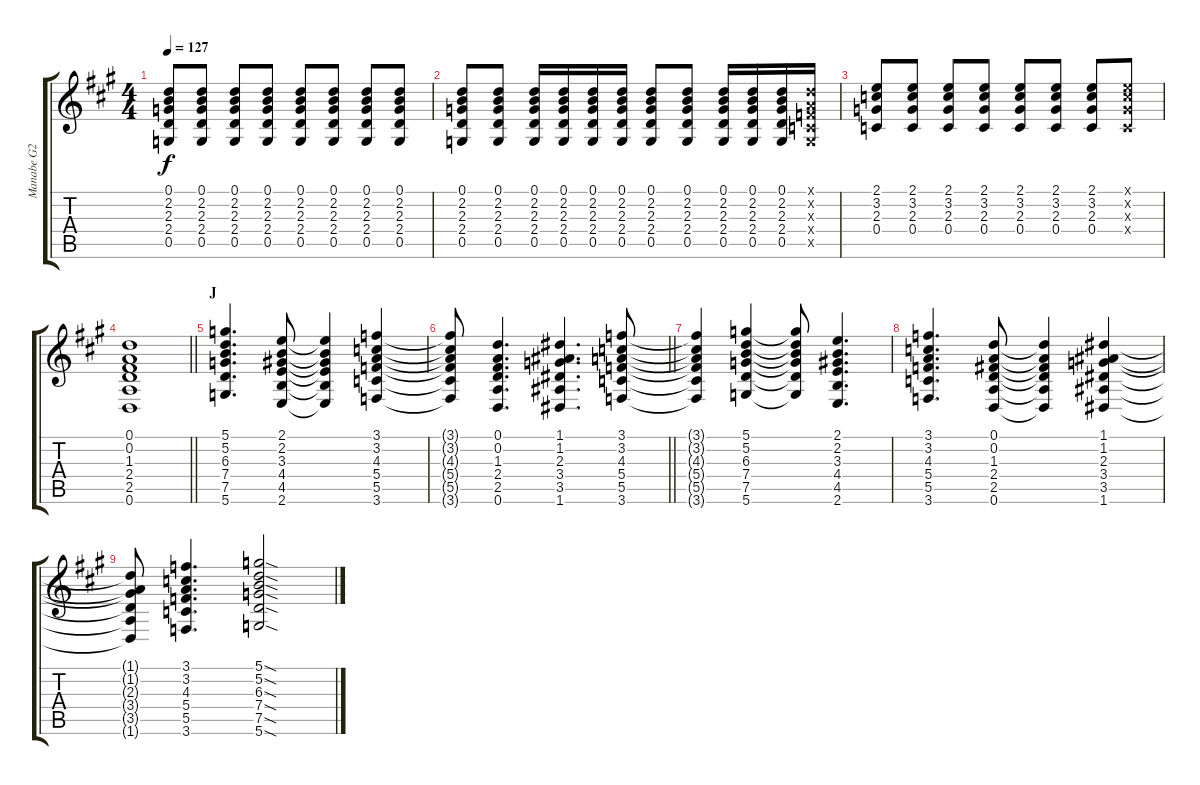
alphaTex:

\track ("Manabe G2" "Manabe G2") {instrument overdrivenguitar}
\staff {score tabs}
\tuning (D4 A3 F3 C3 G2 D2) {hide}
\ts (4 4)
\tempo 127
\clef g2
\ks a
(0.1 2.2 2.3 2.4 0.5).8{dy f} (0.1 2.2 2.3 2.4 0.5).8 (0.1 2.2 2.3 2.4 0.5).8 (0.1 2.2 2.3 2.4 0.5).8 (0.1 2.2 2.3 2.4 0.5).8 (0.1 2.2 2.3 2.4 0.5).8 (0.1 2.2 2.3 2.4 0.5).8 (0.1 2.2 2.3 2.4 0.5).8 |
(0.1 2.2 2.3 2.4 0.5).8 (0.1 2.2 2.3 2.4 0.5).8 (0.1 2.2 2.3 2.4 0.5).16 (0.1 2.2 2.3 2.4 0.5).16 (0.1 2.2 2.3 2.4 0.5).16 (0.1 2.2 2.3 2.4 0.5).16 (0.1 2.2 2.3 2.4 0.5).8 (0.1 2.2 2.3 2.4 0.5).8 (0.1 2.2 2.3 2.4 0.5).16 (0.1 2.2 2.3 2.4 0.5).16 (0.1 2.2 2.3 2.4 0.5).16 (0.1{x} 0.2{x} 0.3{x} 0.4{x} 0.5{x}).16 |
(2.1 3.2 2.3 0.4).8 (2.1 3.2 2.3 0.4).8 (2.1 3.2 2.3 0.4).8 (2.1 3.2 2.3 0.4).8 (2.1 3.2 2.3 0.4).8 (2.1 3.2 2.3 0.4).8 (2.1 3.2 2.3 0.4).8 (2.1{x} 3.2{x} 2.3{x} 0.4{x}).8 |
\barLineRight lightlight
(0.1 0.2 1.3 2.4 2.5 0.6).1 |
\section ("" "J")
(5.1 5.2 6.3 7.4 7.5 5.6).4{d} (2.1 2.2 3.3 4.4 4.5 2.6).8 (2.1{t} 2.2{t} 3.3{t} 4.4{t} 4.5{t} 2.6{t}).4 (3.1 3.2 4.3 5.4 5.5 3.6).4 |
\barLineRight lightlight
(3.1{t} 3.2{t} 4.3{t} 5.4{t} 5.5{t} 3.6{t}).8 (0.1 0.2 1.3 2.4 2.5 0.6).4{d} (1.1 1.2 2.3 3.4 3.5 1.6).4{d} (3.1 3.2 4.3 5.4 5.5 3.6).8 |
(3.1{t} 3.2{t} 4.3{t} 5.4{t} 5.5{t} 3.6{t}).4 (5.1 5.2 6.3 7.4 7.5 5.6).4 (5.1{t} 5.2{t} 6.3{t} 7.4{t} 7.5{t} 5.6{t}).8 (2.1 2.2 3.3 4.4 4.5 2.6).4{d} |
(3.1 3.2 4.3 5.4 5.5 3.6).4{d} (0.1 0.2 1.3 2.4 2.5 0.6).8 (0.1{t} 0.2{t} 1.3{t} 2.4{t} 2.5{t} 0.6{t}).4 (1.1 1.2 2.3 3.4 3.5 1.6).4 |
(1.1{t} 1.2{t} 2.3{t} 3.4{t} 3.5{t} 1.6{t}).8 (3.1 3.2 4.3 5.4 5.5 3.6).4{d} (5.1{sod} 5.2{sod} 6.3{sod} 7.4{sod} 7.5{sod} 5.6{sod}).2
